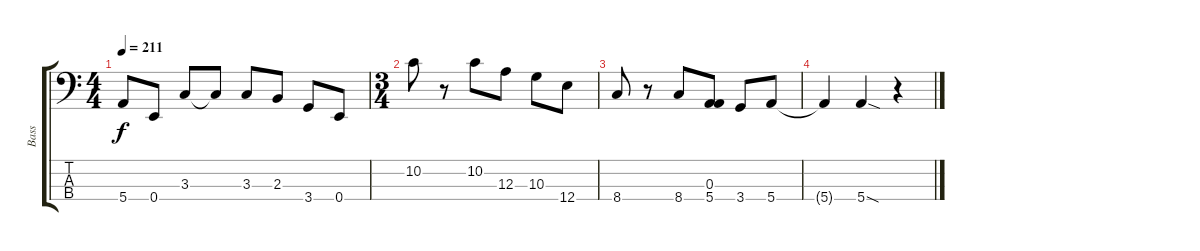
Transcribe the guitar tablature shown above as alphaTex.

\track ("Bass" "Bass") {instrument electricbassfinger}
\staff {score tabs}
\tuning (G2 D2 A1 E1) {hide}
\ts (4 4)
\tempo 211
\clef f4
\ks c
5.4{t}.8{dy f} 0.4.8 3.3.8 3.3{t}.8 3.3.8 2.3.8 3.4.8 0.4.8 |
\ts (3 4)
10.2.8 r.8 10.2.8 12.3.8 10.3.8 12.4.8 |
8.4.8 r.8 8.4.8 (0.3 5.4).8 3.4.8 5.4.8 |
5.4{t}.4 5.4{sod}.4 r.4
